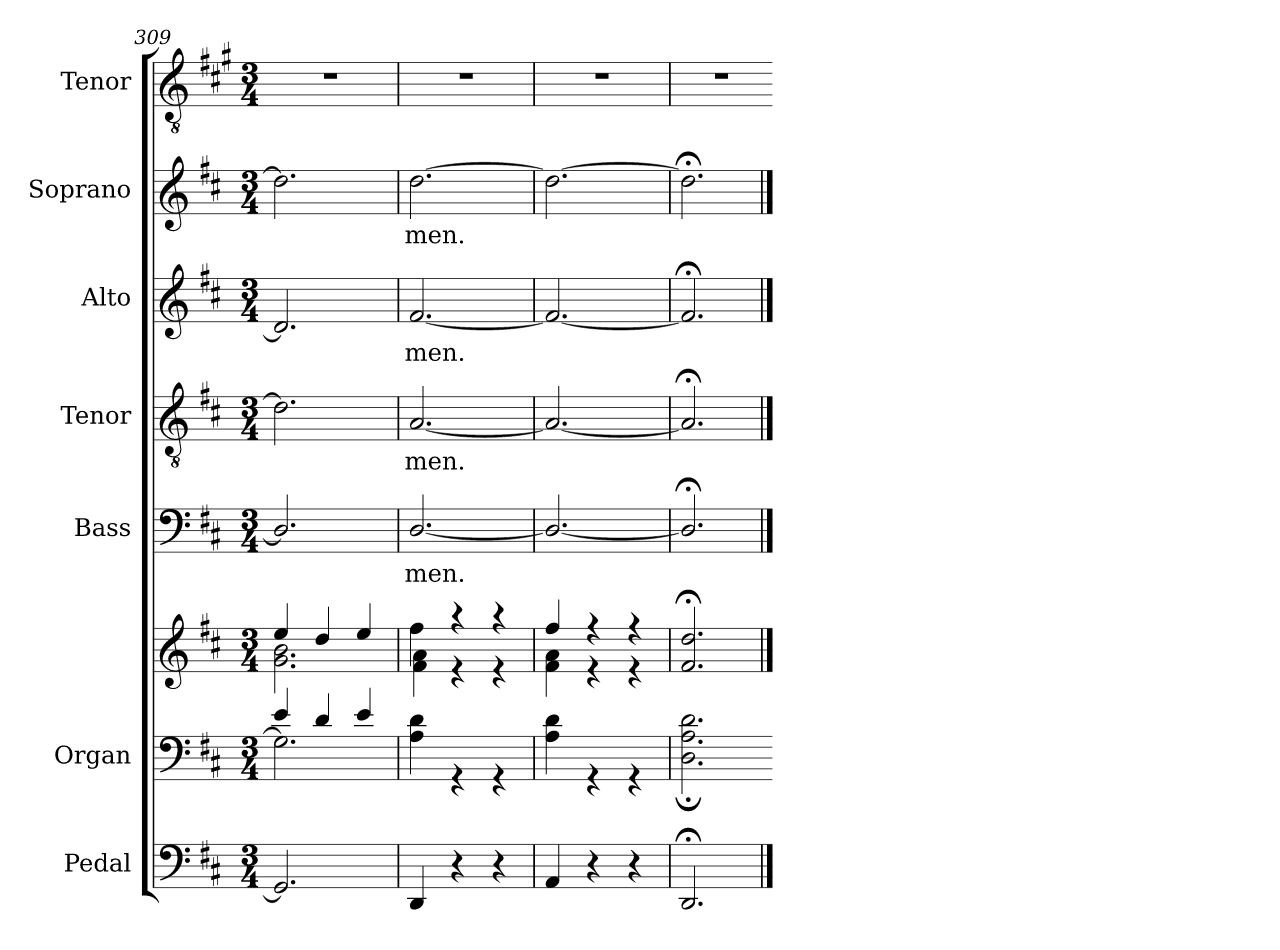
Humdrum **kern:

**kern	**kern	**kern	**kern	**text	**kern	**text	**kern	**text	**kern	**text	**kern
*part7	*part6	*part6	*part5	*part5	*part4	*part4	*part3	*part3	*part2	*part2	*part1
*staff8	*staff7	*staff6	*staff5	*staff5	*staff4	*staff4	*staff3	*staff3	*staff2	*staff2	*staff1
*I"Pedal	*I"Organ	*	*I"Bass	*	*I"Tenor	*	*I"Alto	*	*I"Soprano	*	*I"Tenor
*	*	*	*I'B	*	*I'T	*	*I'A	*	*I'S	*	*I'T
*clefF4	*clefF4	*clefG2	*clefF4	*	*clefGv2	*	*clefG2	*	*clefG2	*	*clefGv2
*k[f#c#]	*k[f#c#]	*k[f#c#]	*k[f#c#]	*	*k[f#c#]	*	*k[f#c#]	*	*k[f#c#]	*	*k[f#c#g#]
*D:	*D:	*D:	*D:	*	*D:	*	*D:	*	*D:	*	*A:
*M3/4	*M3/4	*M3/4	*M3/4	*	*M3/4	*	*M3/4	*	*M3/4	*	*M3/4
=309	=309	=309	=309	=309	=309	=309	=309	=309	=309	=309	=309
*	*^	*^	*	*	*	*	*	*	*	*	*
2.GG]	4e	2.G\]	4ee/	2.g\ 2.b\	2.D/]	.	2.d]	.	2.d]	.	2.dd]	.	2.r
.	4d	.	4dd/	.	.	.	.	.	.	.	.	.	.
.	4e	.	4ee/	.	.	.	.	.	.	.	.	.	.
=310	=310	=310	=310	=310	=310	=310	=310	=310	=310	=310	=310	=310	=310
!	!LO:N:vis=1	!	!	!	!	!LO:LY:b	!	!LO:LY:b	!	!LO:LY:b	!	!LO:LY:b	!
4DD	2.ryy	4A\ 4d\	4ff#\	4f#\ 4a\	[2.D/	men.	[2.A	men.	[2.f#	men.	[2.dd	men.	2.r
4r	.	4r	4r	4r	.	.	.	.	.	.	.	.	.
4r	.	4r	4r	4r	.	.	.	.	.	.	.	.	.
=311	=311	=311	=311	=311	=311	=311	=311	=311	=311	=311	=311	=311	=311
!	!LO:N:vis=1	!	!	!	!	!	!	!	!	!	!	!	!
4AA	2.ryy	4A\ 4d\	4ff#	4f#\ 4a\	2.D/_	.	2.A_	.	2.f#_	.	2.dd_	.	2.r
4r	.	4r	4r	4r	.	.	.	.	.	.	.	.	.
4r	.	4r	4r	4r	.	.	.	.	.	.	.	.	.
=312	=312	=312	=312	=312	=312	=312	=312	=312	=312	=312	=312	=312	=312
!	!LO:N:vis=1	!	!	!LO:N:vis=1	!	!	!	!	!	!	!	!	!
2.DD;	2.ryy	2.D\;< 2.A\;< 2.d\;<	2.f#;< 2.dd;<	2.ryy	2.D;</]	.	2.A;<]	.	2.f#;<]	.	2.dd;<]	.	2.r
*	*v	*v	*	*	*	*	*	*	*	*	*	*	*
*	*	*v	*v	*	*	*	*	*	*	*	*	*
==	==	==	==	=	==	=	==	=	==	=	=
*-	*-	*-	*-	*-	*-	*-	*-	*-	*-	*-	*-
